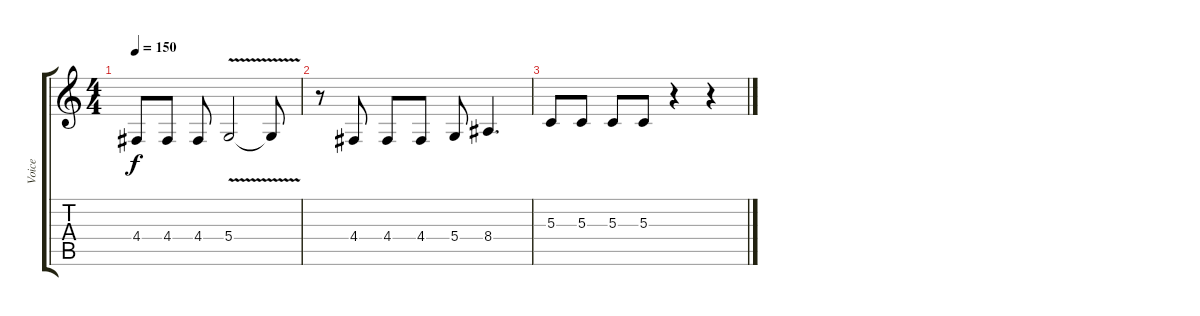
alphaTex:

\track ("Voice" "Voice") {instrument voiceoohs}
\staff {score tabs}
\tuning (E4 B3 G3 D3 A2 E2) {hide}
\ts (4 4)
\tempo 150
\clef g2
\ks c
4.4.8{dy f} 4.4.8 4.4.8 5.4{v}.2 5.4{t}.8 |
r.8 4.4.8 4.4.8 4.4.8 5.4.8 8.4.4{d} |
5.3.8 5.3.8 5.3.8 5.3.8 r.4 r.4
